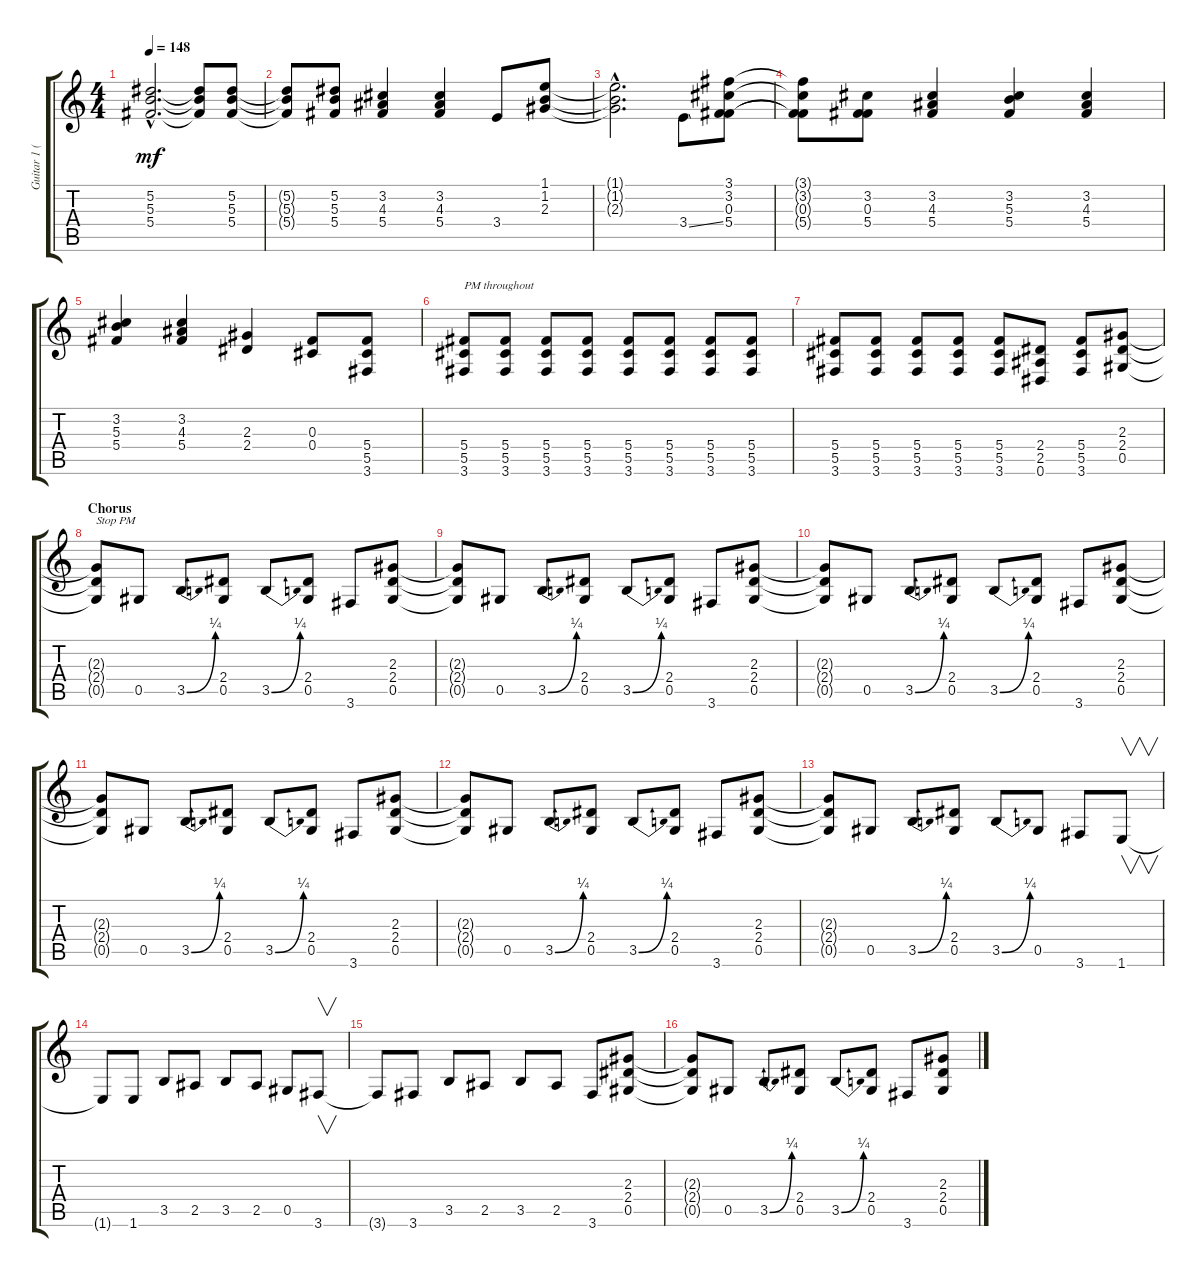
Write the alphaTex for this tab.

\track ("Guitar 1 (Slash)" "Guitar 1 (") {instrument distortionguitar}
\staff {score tabs}
\tuning (Eb4 Bb3 Gb3 Db3 Ab2 Eb2) {hide}
\ts (4 4)
\tempo 148
\clef g2
\ks c
(5.2{hac t} 5.3{hac t} 5.4{hac t}).2{d dy mf} (5.2{t} 5.3{t} 5.4{t}).8 (5.2 5.3 5.4).8 |
(5.2{t} 5.3{t} 5.4{t}).8 (5.2 5.3 5.4).8 (3.2 4.3 5.4).4 (3.2 4.3 5.4).4 3.4.8 (1.1 1.2 2.3).8 |
(1.1{hac t} 1.2{hac t} 2.3{hac t}).2{d} 3.4{ss}.8 (3.1 3.2 0.3 5.4).8 |
(3.1{t} 3.2{t} 0.3{t} 5.4{t}).8 (3.2 0.3 5.4).8 (3.2 4.3 5.4).4 (3.2 5.3 5.4).4 (3.2 4.3 5.4).4 |
(3.2 5.3 5.4).4 (3.2 4.3 5.4).4 (2.3 2.4).4 (0.3 0.4).8 (5.4 5.5 3.6).8 |
(5.4 5.5 3.6).8{txt "PM throughout"} (5.4 5.5 3.6).8 (5.4 5.5 3.6).8 (5.4 5.5 3.6).8 (5.4 5.5 3.6).8 (5.4 5.5 3.6).8 (5.4 5.5 3.6).8 (5.4 5.5 3.6).8 |
(5.4 5.5 3.6).8 (5.4 5.5 3.6).8 (5.4 5.5 3.6).8 (5.4 5.5 3.6).8 (5.4 5.5 3.6).8 (2.4 2.5 0.6).8 (5.4 5.5 3.6).8 (2.3 2.4 0.5).8 |
\section ("" "Chorus")
(2.3{t} 2.4{t} 0.5{t}).8{txt "Stop PM"} 0.5.8 3.5{be (bend 0 0 60 1)}.8 (2.4 0.5).8 3.5{be (bend 0 0 60 1)}.8 (2.4 0.5).8 3.6.8 (2.3 2.4 0.5).8 |
(2.3{t} 2.4{t} 0.5{t}).8 0.5.8 3.5{be (bend 0 0 60 1)}.8 (2.4 0.5).8 3.5{be (bend 0 0 60 1)}.8 (2.4 0.5).8 3.6.8 (2.3 2.4 0.5).8 |
(2.3{t} 2.4{t} 0.5{t}).8 0.5.8 3.5{be (bend 0 0 60 1)}.8 (2.4 0.5).8 3.5{be (bend 0 0 60 1)}.8 (2.4 0.5).8 3.6.8 (2.3 2.4 0.5).8 |
(2.3{t} 2.4{t} 0.5{t}).8 0.5.8 3.5{be (bend 0 0 60 1)}.8 (2.4 0.5).8 3.5{be (bend 0 0 60 1)}.8 (2.4 0.5).8 3.6.8 (2.3 2.4 0.5).8 |
(2.3{t} 2.4{t} 0.5{t}).8 0.5.8 3.5{be (bend 0 0 60 1)}.8 (2.4 0.5).8 3.5{be (bend 0 0 60 1)}.8 (2.4 0.5).8 3.6.8 (2.3 2.4 0.5).8 |
(2.3{t} 2.4{t} 0.5{t}).8 0.5.8 3.5{be (bend 0 0 60 1)}.8 (2.4 0.5).8 3.5{be (bend 0 0 60 1)}.8 0.5.8 3.6.8 1.6.8{v} |
1.6{t}.8 1.6.8 3.5.8 2.5.8 3.5.8 2.5.8 0.5.8 3.6.8{v} |
3.6{t}.8 3.6.8 3.5.8 2.5.8 3.5.8 2.5.8 3.6.8 (2.3 2.4 0.5).8 |
(2.3{t} 2.4{t} 0.5{t}).8 0.5.8 3.5{be (bend 0 0 60 1)}.8 (2.4 0.5).8 3.5{be (bend 0 0 60 1)}.8 (2.4 0.5).8 3.6.8 (2.3 2.4 0.5).8
